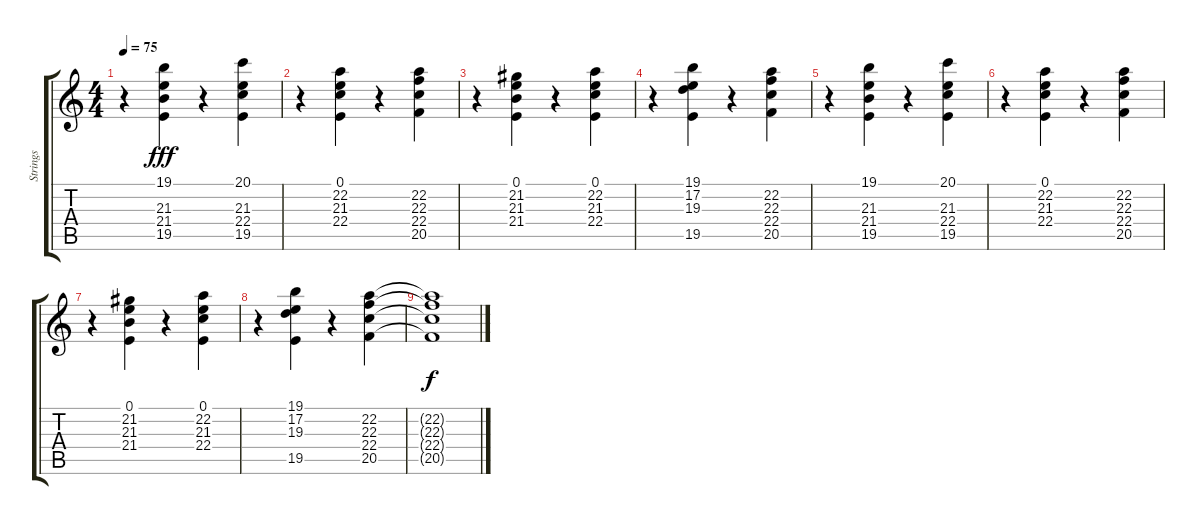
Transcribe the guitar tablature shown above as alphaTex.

\track ("Strings" "Strings") {instrument stringensemble1}
\staff {score tabs}
\tuning (E4 B3 G3 D3 A2 E2) {hide}
\ts (4 4)
\tempo 75
\clef g2
\ks c
r.4{dy fff} (19.1 21.3 21.4 19.5).4 r.4 (20.1 21.3 22.4 19.5).4 |
r.4 (0.1 22.2 21.3 22.4).4 r.4 (22.2 22.3 22.4 20.5).4 |
r.4 (0.1 21.2 21.3 21.4).4 r.4 (0.1 22.2 21.3 22.4).4 |
r.4 (19.1 17.2 19.3 19.5).4 r.4 (22.2 22.3 22.4 20.5).4 |
r.4 (19.1 21.3 21.4 19.5).4 r.4 (20.1 21.3 22.4 19.5).4 |
r.4 (0.1 22.2 21.3 22.4).4 r.4 (22.2 22.3 22.4 20.5).4 |
r.4 (0.1 21.2 21.3 21.4).4 r.4 (0.1 22.2 21.3 22.4).4 |
r.4 (19.1 17.2 19.3 19.5).4 r.4 (22.2 22.3 22.4 20.5).4 |
(22.2{t} 22.3{t} 22.4{t} 20.5{t}).1{dy f}
